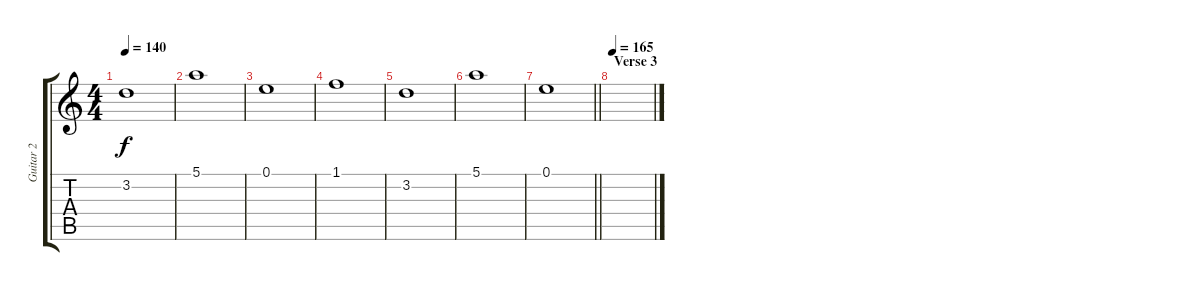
\track ("Guitar 2" "Guitar 2") {instrument acousticguitarsteel}
\staff {score tabs}
\tuning (E4 B3 G3 D3 A2 E2) {hide}
\ts (4 4)
\tempo 140
\clef g2
\ks c
3.2.1{dy f} |
5.1.1 |
0.1.1 |
1.1.1 |
3.2.1 |
5.1.1 |
\barLineRight lightlight
0.1.1 |
\section ("" "Verse 3")
\tempo 165
